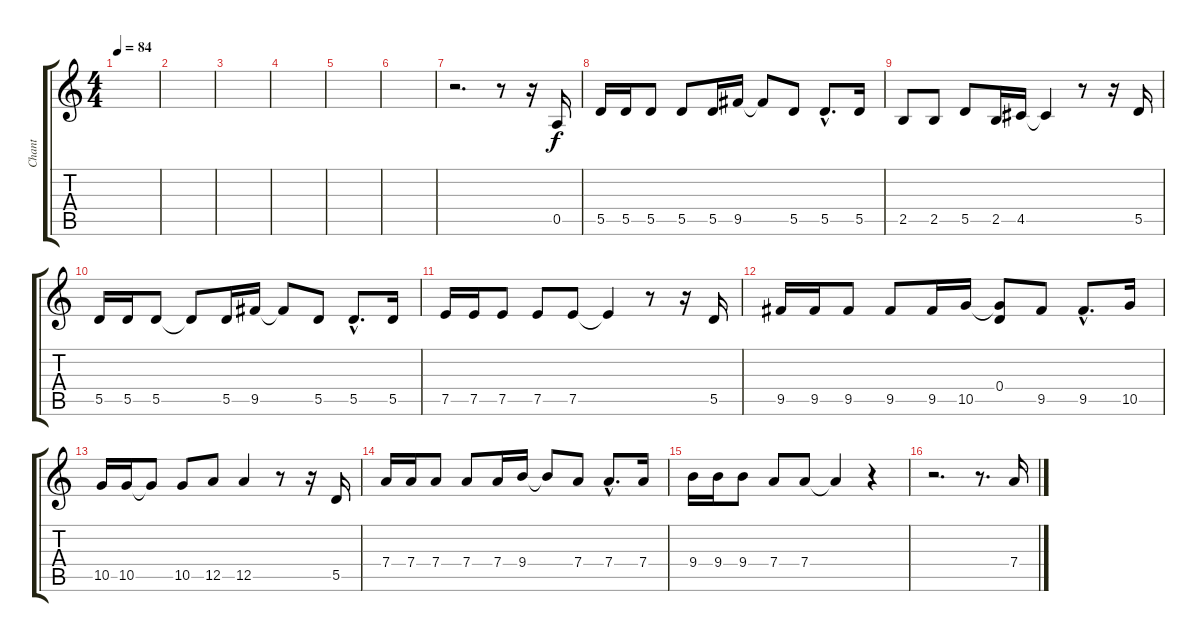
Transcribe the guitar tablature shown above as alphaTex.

\track ("Chant" "Chant") {instrument electricguitarclean}
\staff {score tabs}
\tuning (E4 B3 G3 D3 A2 E2) {hide}
\ts (4 4)
\tempo 84
\clef g2
\ks c
|
|
|
|
|
|
r.2{d} r.8 r.16 0.5.16 |
5.5.16 5.5.16 5.5.8 5.5.8 5.5.16 9.5.16 9.5{t}.8 5.5.8 5.5{hac}.8{d} 5.5.16 |
2.5.8 2.5.8 5.5.8 2.5.16 4.5.16 4.5{t}.4 r.8 r.16 5.5.16 |
5.5.16 5.5.16 5.5.8 5.5{t}.8 5.5.16 9.5.16 9.5{t}.8 5.5.8 5.5{hac}.8{d} 5.5.16 |
7.5.16 7.5.16 7.5.8 7.5.8 7.5.8 7.5{t}.4 r.8 r.16 5.5.16 |
9.5.16 9.5.16 9.5.8 9.5.8 9.5.16 10.5.16 (0.4 10.5{t}).8 9.5.8 9.5{hac}.8{d} 10.5.16 |
10.5.16 10.5.16 10.5{t}.8 10.5.8 12.5.8 12.5.4 r.8 r.16 5.5.16 |
7.4.16 7.4.16 7.4.8 7.4.8 7.4.16 9.4.16 9.4{t}.8 7.4.8 7.4{hac}.8{d} 7.4.16 |
9.4.16 9.4.16 9.4.8 7.4.8 7.4.8 7.4{t}.4 r.4 |
r.2{d} r.8{d} 7.4.16
